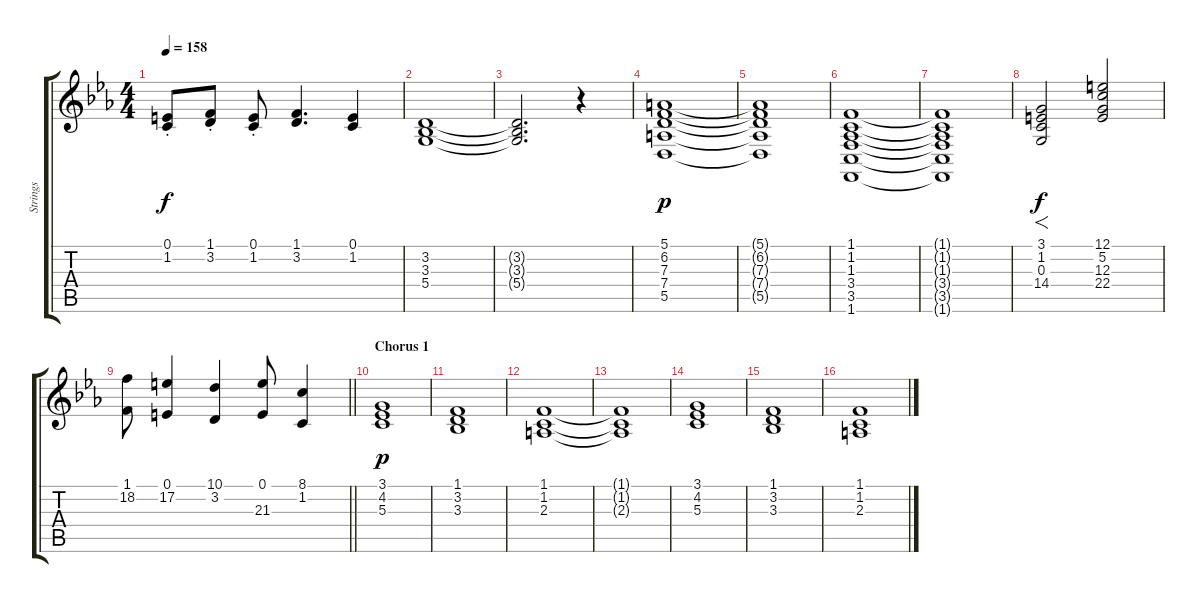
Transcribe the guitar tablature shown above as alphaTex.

\track ("Strings" "Strings") {instrument stringensemble1}
\staff {score tabs}
\tuning (E4 B3 G3 D3 A2 E2) {hide}
\ts (4 4)
\tempo 158
\clef g2
\ks eb
(0.1{st} 1.2).8{dy f} (1.1{st} 3.2).8 (0.1{st} 1.2).8 (1.1 3.2).4{d} (0.1 1.2).4 |
(3.2 3.3 5.4).1 |
(3.2{t} 3.3{t} 5.4{t}).2{d} r.4 |
(5.1 6.2 7.3 7.4 5.5).1{dy p} |
(5.1{t} 6.2{t} 7.3{t} 7.4{t} 5.5{t}).1 |
(1.1 1.2 1.3 3.4 3.5 1.6).1 |
(1.1{t} 1.2{t} 1.3{t} 3.4{t} 3.5{t} 1.6{t}).1 |
(3.1 1.2 0.3 14.4).2{f dy f} (12.1 5.2 12.3 22.4).2 |
\barLineRight lightlight
(1.1 18.2).8 (0.1 17.2).4 (10.1 3.2).4 (0.1 21.3).8 (8.1 1.2).4 |
\section ("" "Chorus 1")
(3.1 4.2 5.3).1{dy p} |
(1.1 3.2 3.3).1 |
(1.1 1.2 2.3).1 |
(1.1{t} 1.2{t} 2.3{t}).1 |
(3.1 4.2 5.3).1 |
(1.1 3.2 3.3).1 |
(1.1 1.2 2.3).1
